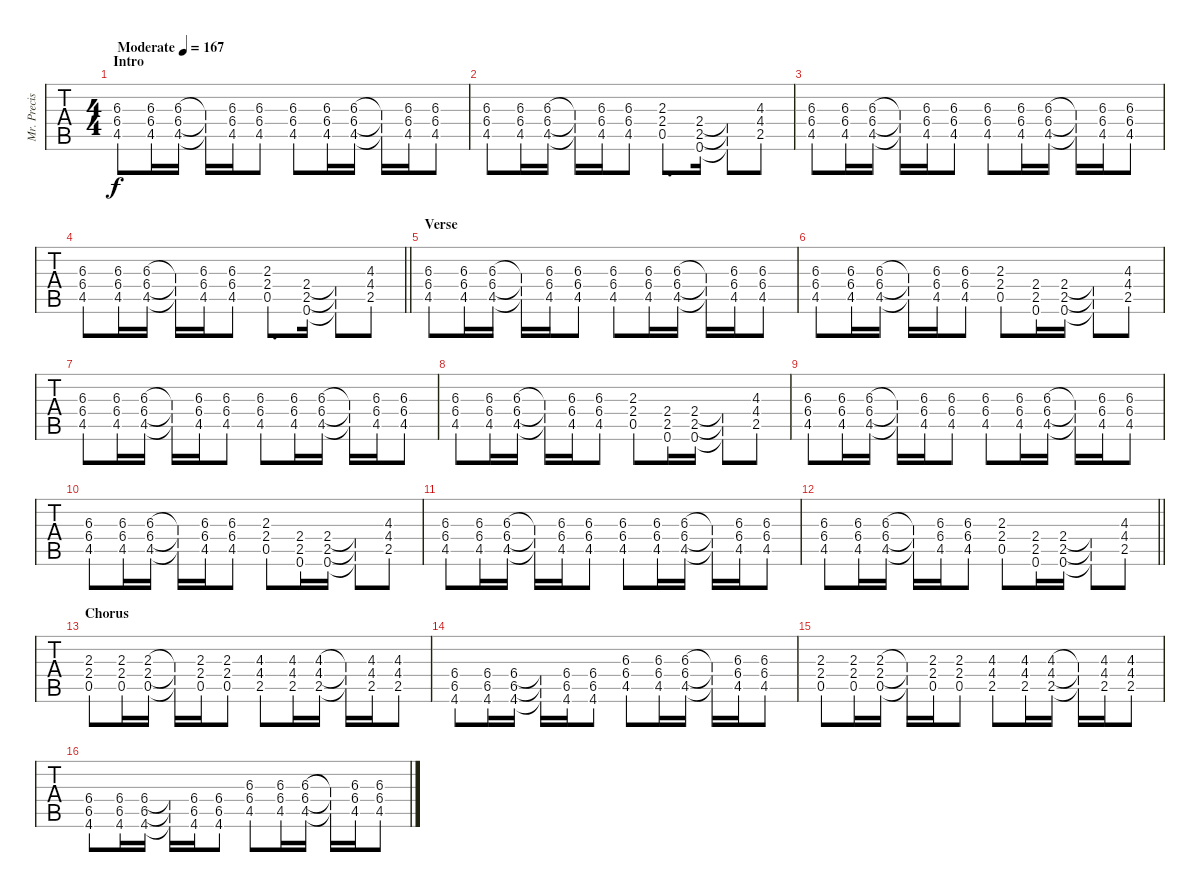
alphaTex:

\track ("Mr. Precision - Guitar One" "Mr. Precis") {instrument distortionguitar}
\staff {tabs}
\tuning (E4 B3 G3 D3 A2 E2) {hide}
\ts (4 4)
\section ("" "Intro")
\tempo (167 "Moderate")
\clef g2
\ks c
(6.3 6.4 4.5).8{dy f instrument distortionguitar} (6.3 6.4 4.5).16 (6.3 6.4 4.5).16 (6.3{t} 6.4{t} 4.5{t}).16 (6.3 6.4 4.5).16 (6.3 6.4 4.5).8 (6.3 6.4 4.5).8 (6.3 6.4 4.5).16 (6.3 6.4 4.5).16 (6.3{t} 6.4{t} 4.5{t}).16 (6.3 6.4 4.5).16 (6.3 6.4 4.5).8 |
(6.3 6.4 4.5).8 (6.3 6.4 4.5).16 (6.3 6.4 4.5).16 (6.3{t} 6.4{t} 4.5{t}).16 (6.3 6.4 4.5).16 (6.3 6.4 4.5).8 (2.3 2.4 0.5).8{d} (2.4 2.5 0.6).16 (2.4{t} 2.5{t} 0.6{t}).8 (4.3 4.4 2.5).8 |
(6.3 6.4 4.5).8 (6.3 6.4 4.5).16 (6.3 6.4 4.5).16 (6.3{t} 6.4{t} 4.5{t}).16 (6.3 6.4 4.5).16 (6.3 6.4 4.5).8 (6.3 6.4 4.5).8 (6.3 6.4 4.5).16 (6.3 6.4 4.5).16 (6.3{t} 6.4{t} 4.5{t}).16 (6.3 6.4 4.5).16 (6.3 6.4 4.5).8 |
\barLineRight lightlight
(6.3 6.4 4.5).8 (6.3 6.4 4.5).16 (6.3 6.4 4.5).16 (6.3{t} 6.4{t} 4.5{t}).16 (6.3 6.4 4.5).16 (6.3 6.4 4.5).8 (2.3 2.4 0.5).8{d} (2.4 2.5 0.6).16 (2.4{t} 2.5{t} 0.6{t}).8 (4.3 4.4 2.5).8 |
\section ("" "Verse")
(6.3 6.4 4.5).8{balance 8} (6.3 6.4 4.5).16 (6.3 6.4 4.5).16 (6.3{t} 6.4{t} 4.5{t}).16 (6.3 6.4 4.5).16 (6.3 6.4 4.5).8 (6.3 6.4 4.5).8 (6.3 6.4 4.5).16 (6.3 6.4 4.5).16 (6.3{t} 6.4{t} 4.5{t}).16 (6.3 6.4 4.5).16 (6.3 6.4 4.5).8 |
(6.3 6.4 4.5).8 (6.3 6.4 4.5).16 (6.3 6.4 4.5).16 (6.3{t} 6.4{t} 4.5{t}).16 (6.3 6.4 4.5).16 (6.3 6.4 4.5).8 (2.3 2.4 0.5).8 (2.4 2.5 0.6).16 (2.4 2.5 0.6).16 (2.4{t} 2.5{t} 0.6{t}).8 (4.3 4.4 2.5).8 |
(6.3 6.4 4.5).8 (6.3 6.4 4.5).16 (6.3 6.4 4.5).16 (6.3{t} 6.4{t} 4.5{t}).16 (6.3 6.4 4.5).16 (6.3 6.4 4.5).8 (6.3 6.4 4.5).8 (6.3 6.4 4.5).16 (6.3 6.4 4.5).16 (6.3{t} 6.4{t} 4.5{t}).16 (6.3 6.4 4.5).16 (6.3 6.4 4.5).8 |
(6.3 6.4 4.5).8 (6.3 6.4 4.5).16 (6.3 6.4 4.5).16 (6.3{t} 6.4{t} 4.5{t}).16 (6.3 6.4 4.5).16 (6.3 6.4 4.5).8 (2.3 2.4 0.5).8 (2.4 2.5 0.6).16 (2.4 2.5 0.6).16 (2.4{t} 2.5{t} 0.6{t}).8 (4.3 4.4 2.5).8 |
(6.3 6.4 4.5).8 (6.3 6.4 4.5).16 (6.3 6.4 4.5).16 (6.3{t} 6.4{t} 4.5{t}).16 (6.3 6.4 4.5).16 (6.3 6.4 4.5).8 (6.3 6.4 4.5).8 (6.3 6.4 4.5).16 (6.3 6.4 4.5).16 (6.3{t} 6.4{t} 4.5{t}).16 (6.3 6.4 4.5).16 (6.3 6.4 4.5).8 |
(6.3 6.4 4.5).8 (6.3 6.4 4.5).16 (6.3 6.4 4.5).16 (6.3{t} 6.4{t} 4.5{t}).16 (6.3 6.4 4.5).16 (6.3 6.4 4.5).8 (2.3 2.4 0.5).8 (2.4 2.5 0.6).16 (2.4 2.5 0.6).16 (2.4{t} 2.5{t} 0.6{t}).8 (4.3 4.4 2.5).8 |
(6.3 6.4 4.5).8 (6.3 6.4 4.5).16 (6.3 6.4 4.5).16 (6.3{t} 6.4{t} 4.5{t}).16 (6.3 6.4 4.5).16 (6.3 6.4 4.5).8 (6.3 6.4 4.5).8 (6.3 6.4 4.5).16 (6.3 6.4 4.5).16 (6.3{t} 6.4{t} 4.5{t}).16 (6.3 6.4 4.5).16 (6.3 6.4 4.5).8 |
\barLineRight lightlight
(6.3 6.4 4.5).8 (6.3 6.4 4.5).16 (6.3 6.4 4.5).16 (6.3{t} 6.4{t} 4.5{t}).16 (6.3 6.4 4.5).16 (6.3 6.4 4.5).8 (2.3 2.4 0.5).8 (2.4 2.5 0.6).16 (2.4 2.5 0.6).16 (2.4{t} 2.5{t} 0.6{t}).8 (4.3 4.4 2.5).8 |
\section ("" "Chorus")
(2.3 2.4 0.5).8{balance 3} (2.3 2.4 0.5).16 (2.3 2.4 0.5).16 (2.3{t} 2.4{t} 0.5{t}).16 (2.3 2.4 0.5).16 (2.3 2.4 0.5).8 (4.3 4.4 2.5).8 (4.3 4.4 2.5).16 (4.3 4.4 2.5).16 (4.3{t} 4.4{t} 2.5{t}).16 (4.3 4.4 2.5).16 (4.3 4.4 2.5).8 |
(6.4 6.5 4.6).8 (6.4 6.5 4.6).16 (6.4 6.5 4.6).16 (6.4{t} 6.5{t} 4.6{t}).16 (6.4 6.5 4.6).16 (6.4 6.5 4.6).8 (6.3 6.4 4.5).8 (6.3 6.4 4.5).16 (6.3 6.4 4.5).16 (6.3{t} 6.4{t} 4.5{t}).16 (6.3 6.4 4.5).16 (6.3 6.4 4.5).8 |
(2.3 2.4 0.5).8 (2.3 2.4 0.5).16 (2.3 2.4 0.5).16 (2.3{t} 2.4{t} 0.5{t}).16 (2.3 2.4 0.5).16 (2.3 2.4 0.5).8 (4.3 4.4 2.5).8 (4.3 4.4 2.5).16 (4.3 4.4 2.5).16 (4.3{t} 4.4{t} 2.5{t}).16 (4.3 4.4 2.5).16 (4.3 4.4 2.5).8 |
(6.4 6.5 4.6).8 (6.4 6.5 4.6).16 (6.4 6.5 4.6).16 (6.4{t} 6.5{t} 4.6{t}).16 (6.4 6.5 4.6).16 (6.4 6.5 4.6).8 (6.3 6.4 4.5).8 (6.3 6.4 4.5).16 (6.3 6.4 4.5).16 (6.3{t} 6.4{t} 4.5{t}).16 (6.3 6.4 4.5).16 (6.3 6.4 4.5).8
